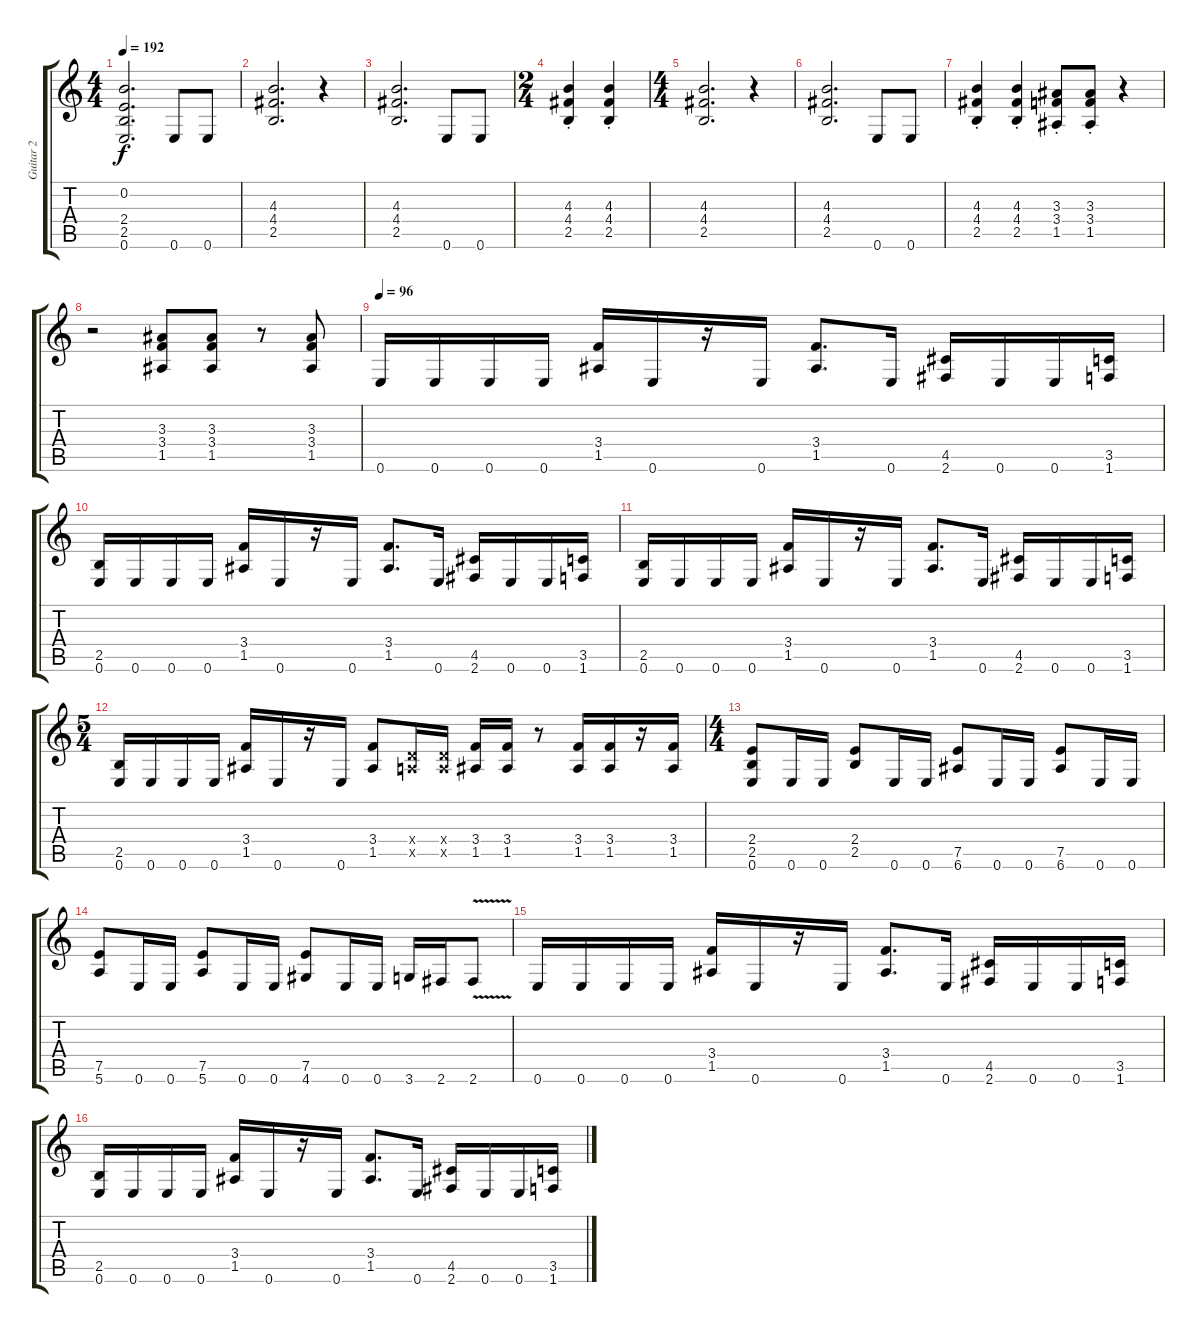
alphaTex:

\track ("Guitar 2" "Guitar 2") {instrument distortionguitar}
\staff {score tabs}
\tuning (E4 B3 G3 D3 A2 E2) {hide}
\ts (4 4)
\tempo 192
\clef g2
\ks c
(0.2 2.4 2.5 0.6).2{d dy f} 0.6.8 0.6.8 |
(4.3 4.4 2.5).2{d} r.4 |
(4.3 4.4 2.5).2{d} 0.6.8 0.6.8 |
\ts (2 4)
(4.3{st} 4.4{st} 2.5{st}).4 (4.3{st} 4.4{st} 2.5{st}).4 |
\ts (4 4)
(4.3 4.4 2.5).2{d} r.4 |
(4.3 4.4 2.5).2{d} 0.6.8 0.6.8 |
(4.3{st} 4.4{st} 2.5{st}).4 (4.3{st} 4.4{st} 2.5{st}).4 (3.3{st} 3.4{st} 1.5{st}).8 (3.3{st} 3.4{st} 1.5{st}).8 r.4 |
r.2 (3.3 3.4 1.5).8 (3.3 3.4 1.5).8 r.8 (3.3 3.4 1.5).8 |
\tempo 96
0.6.16 0.6.16 0.6.16 0.6.16 (3.4 1.5).16 0.6.16 r.16 0.6.16 (3.4 1.5).8{d} 0.6.16 (4.5 2.6).16 0.6.16 0.6.16 (3.5 1.6).16 |
(2.5 0.6).16 0.6.16 0.6.16 0.6.16 (3.4 1.5).16 0.6.16 r.16 0.6.16 (3.4 1.5).8{d} 0.6.16 (4.5 2.6).16 0.6.16 0.6.16 (3.5 1.6).16 |
(2.5 0.6).16 0.6.16 0.6.16 0.6.16 (3.4 1.5).16 0.6.16 r.16 0.6.16 (3.4 1.5).8{d} 0.6.16 (4.5 2.6).16 0.6.16 0.6.16 (3.5 1.6).16 |
\ts (5 4)
(2.5 0.6).16 0.6.16 0.6.16 0.6.16 (3.4 1.5).16 0.6.16 r.16 0.6.16 (3.4 1.5).8 (0.4{x} 0.5{x}).16 (0.4{x} 0.5{x}).16 (3.4 1.5).16 (3.4 1.5).16 r.8 (3.4 1.5).16 (3.4 1.5).16 r.16 (3.4 1.5).16 |
\ts (4 4)
(2.4 2.5 0.6).8 0.6.16 0.6.16 (2.4 2.5).8 0.6.16 0.6.16 (7.5 6.6).8 0.6.16 0.6.16 (7.5 6.6).8 0.6.16 0.6.16 |
(7.5 5.6).8 0.6.16 0.6.16 (7.5 5.6).8 0.6.16 0.6.16 (7.5 4.6).8 0.6.16 0.6.16 3.6.16 2.6.16 2.6{v}.8 |
0.6.16 0.6.16 0.6.16 0.6.16 (3.4 1.5).16 0.6.16 r.16 0.6.16 (3.4 1.5).8{d} 0.6.16 (4.5 2.6).16 0.6.16 0.6.16 (3.5 1.6).16 |
(2.5 0.6).16 0.6.16 0.6.16 0.6.16 (3.4 1.5).16 0.6.16 r.16 0.6.16 (3.4 1.5).8{d} 0.6.16 (4.5 2.6).16 0.6.16 0.6.16 (3.5 1.6).16
